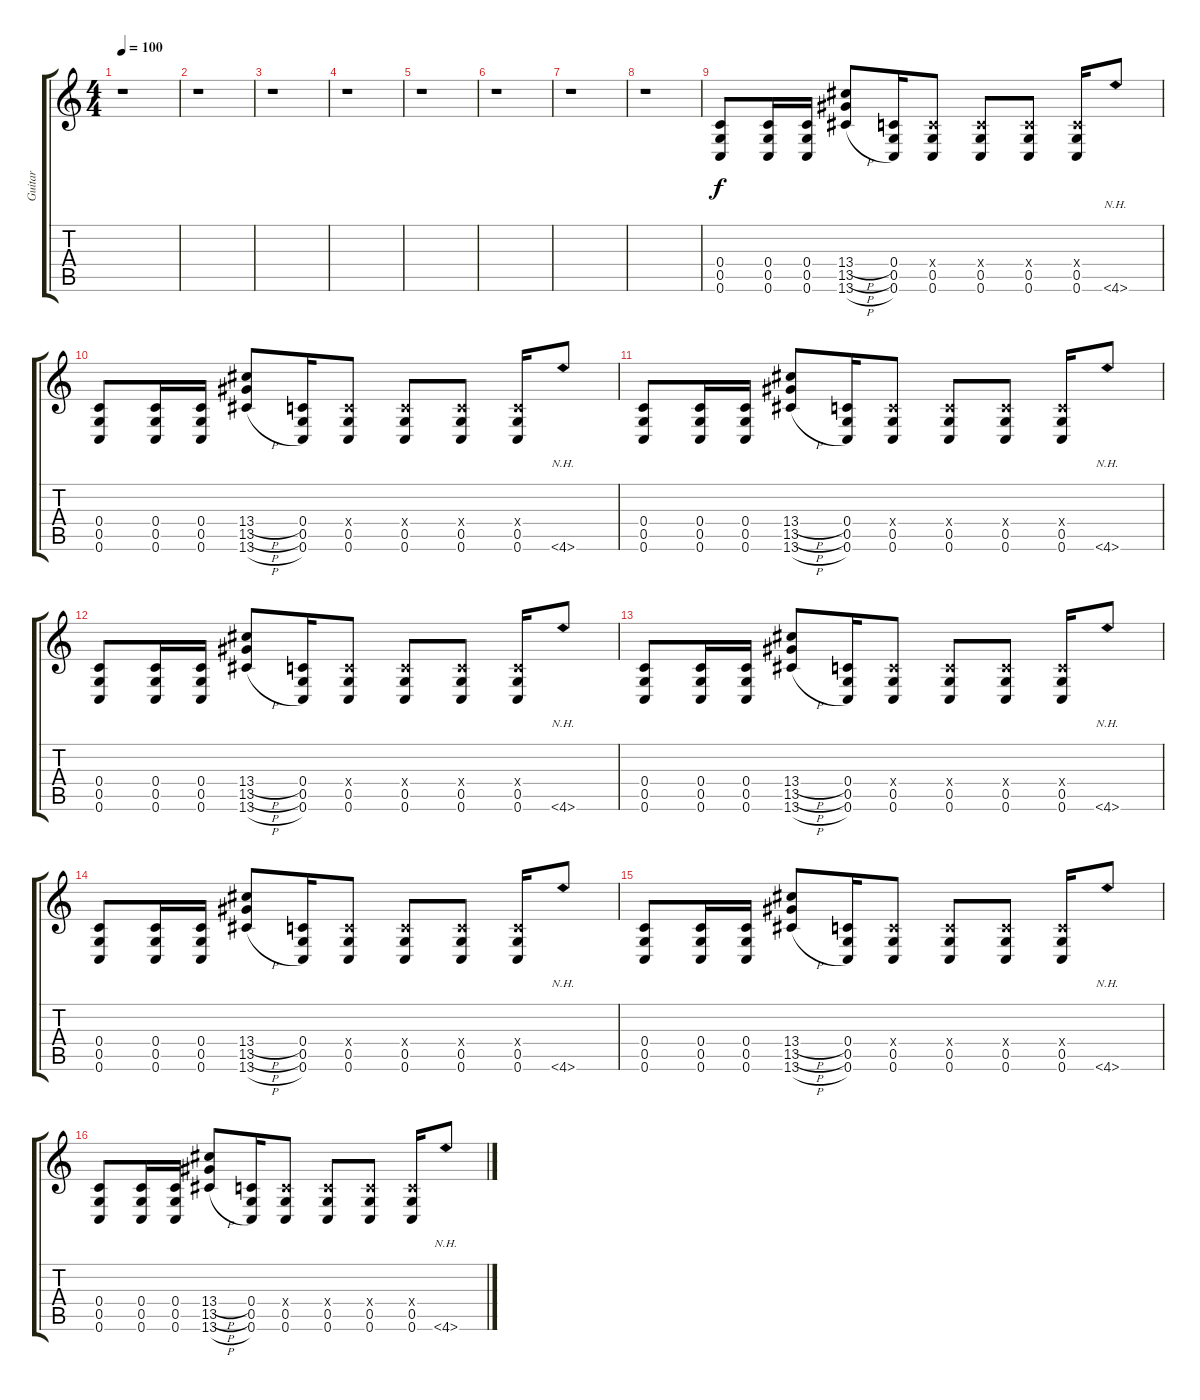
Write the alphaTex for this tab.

\track ("Guitar" "Guitar") {instrument distortionguitar}
\staff {score tabs}
\tuning (D4 A3 F3 C3 G2 C2) {hide}
\ts (4 4)
\tempo 100
\clef g2
\ks c
r.1{dy f} |
r.1 |
r.1 |
r.1 |
r.1 |
r.1 |
r.1 |
r.1 |
(0.4 0.5 0.6).8 (0.4 0.5 0.6).16 (0.4 0.5 0.6).16 (13.4{h} 13.5{h} 13.6{h}).8 (0.4 0.5 0.6).16 (0.4{x} 0.5 0.6).8 (0.4{x} 0.5 0.6).8 (0.4{x} 0.5 0.6).8 (0.4{x} 0.5 0.6).16 4.6{nh}.8 |
(0.4 0.5 0.6).8 (0.4 0.5 0.6).16 (0.4 0.5 0.6).16 (13.4{h} 13.5{h} 13.6{h}).8 (0.4 0.5 0.6).16 (0.4{x} 0.5 0.6).8 (0.4{x} 0.5 0.6).8 (0.4{x} 0.5 0.6).8 (0.4{x} 0.5 0.6).16 4.6{nh}.8 |
(0.4 0.5 0.6).8 (0.4 0.5 0.6).16 (0.4 0.5 0.6).16 (13.4{h} 13.5{h} 13.6{h}).8 (0.4 0.5 0.6).16 (0.4{x} 0.5 0.6).8 (0.4{x} 0.5 0.6).8 (0.4{x} 0.5 0.6).8 (0.4{x} 0.5 0.6).16 4.6{nh}.8 |
(0.4 0.5 0.6).8 (0.4 0.5 0.6).16 (0.4 0.5 0.6).16 (13.4{h} 13.5{h} 13.6{h}).8 (0.4 0.5 0.6).16 (0.4{x} 0.5 0.6).8 (0.4{x} 0.5 0.6).8 (0.4{x} 0.5 0.6).8 (0.4{x} 0.5 0.6).16 4.6{nh}.8 |
(0.4 0.5 0.6).8 (0.4 0.5 0.6).16 (0.4 0.5 0.6).16 (13.4{h} 13.5{h} 13.6{h}).8 (0.4 0.5 0.6).16 (0.4{x} 0.5 0.6).8 (0.4{x} 0.5 0.6).8 (0.4{x} 0.5 0.6).8 (0.4{x} 0.5 0.6).16 4.6{nh}.8 |
(0.4 0.5 0.6).8 (0.4 0.5 0.6).16 (0.4 0.5 0.6).16 (13.4{h} 13.5{h} 13.6{h}).8 (0.4 0.5 0.6).16 (0.4{x} 0.5 0.6).8 (0.4{x} 0.5 0.6).8 (0.4{x} 0.5 0.6).8 (0.4{x} 0.5 0.6).16 4.6{nh}.8 |
(0.4 0.5 0.6).8 (0.4 0.5 0.6).16 (0.4 0.5 0.6).16 (13.4{h} 13.5{h} 13.6{h}).8 (0.4 0.5 0.6).16 (0.4{x} 0.5 0.6).8 (0.4{x} 0.5 0.6).8 (0.4{x} 0.5 0.6).8 (0.4{x} 0.5 0.6).16 4.6{nh}.8 |
(0.4 0.5 0.6).8 (0.4 0.5 0.6).16 (0.4 0.5 0.6).16 (13.4{h} 13.5{h} 13.6{h}).8 (0.4 0.5 0.6).16 (0.4{x} 0.5 0.6).8 (0.4{x} 0.5 0.6).8 (0.4{x} 0.5 0.6).8 (0.4{x} 0.5 0.6).16 4.6{nh}.8
